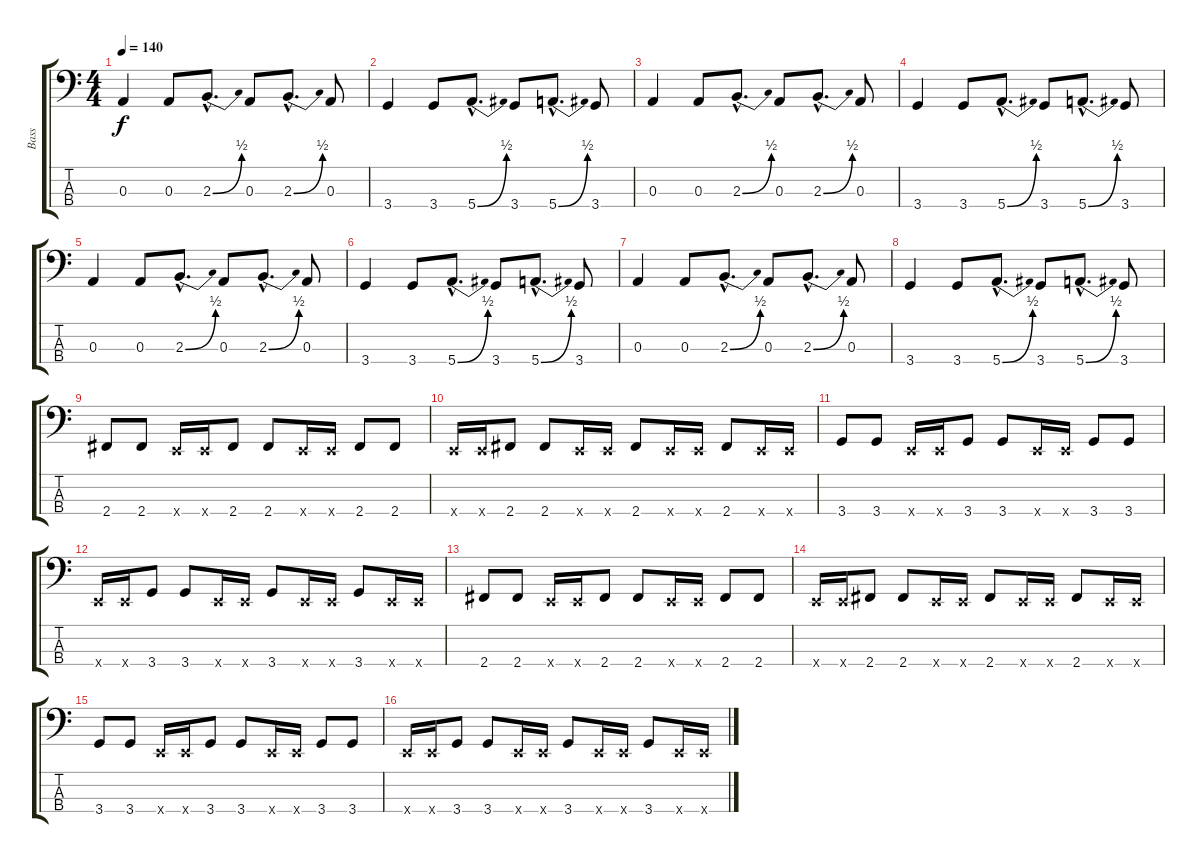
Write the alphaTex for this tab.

\track ("Bass" "Bass") {instrument electricbassfinger}
\staff {score tabs}
\tuning (G2 D2 A1 E1) {hide}
\ts (4 4)
\tempo 140
\clef f4
\ks c
0.3.4{dy f} 0.3.8 2.3{be (bend 0 0 60 2) hac}.8{d} 0.3.8 2.3{be (bend 0 0 60 2) hac}.8{d} 0.3.8 |
3.4.4 3.4.8 5.4{be (bend 0 0 60 2) hac}.8{d} 3.4.8 5.4{be (bend 0 0 60 2) hac}.8{d} 3.4.8 |
0.3.4 0.3.8 2.3{be (bend 0 0 60 2) hac}.8{d} 0.3.8 2.3{be (bend 0 0 60 2) hac}.8{d} 0.3.8 |
3.4.4 3.4.8 5.4{be (bend 0 0 60 2) hac}.8{d} 3.4.8 5.4{be (bend 0 0 60 2) hac}.8{d} 3.4.8 |
0.3.4 0.3.8 2.3{be (bend 0 0 60 2) hac}.8{d} 0.3.8 2.3{be (bend 0 0 60 2) hac}.8{d} 0.3.8 |
3.4.4 3.4.8 5.4{be (bend 0 0 60 2) hac}.8{d} 3.4.8 5.4{be (bend 0 0 60 2) hac}.8{d} 3.4.8 |
0.3.4 0.3.8 2.3{be (bend 0 0 60 2) hac}.8{d} 0.3.8 2.3{be (bend 0 0 60 2) hac}.8{d} 0.3.8 |
3.4.4 3.4.8 5.4{be (bend 0 0 60 2) hac}.8{d} 3.4.8 5.4{be (bend 0 0 60 2) hac}.8{d} 3.4.8 |
2.4.8 2.4.8 0.4{x}.16 0.4{x}.16 2.4.8 2.4.8 0.4{x}.16 0.4{x}.16 2.4.8 2.4.8 |
0.4{x}.16 0.4{x}.16 2.4.8 2.4.8 0.4{x}.16 0.4{x}.16 2.4.8 0.4{x}.16 0.4{x}.16 2.4.8 0.4{x}.16 0.4{x}.16 |
3.4.8 3.4.8 0.4{x}.16 0.4{x}.16 3.4.8 3.4.8 0.4{x}.16 0.4{x}.16 3.4.8 3.4.8 |
0.4{x}.16 0.4{x}.16 3.4.8 3.4.8 0.4{x}.16 0.4{x}.16 3.4.8 0.4{x}.16 0.4{x}.16 3.4.8 0.4{x}.16 0.4{x}.16 |
2.4.8 2.4.8 0.4{x}.16 0.4{x}.16 2.4.8 2.4.8 0.4{x}.16 0.4{x}.16 2.4.8 2.4.8 |
0.4{x}.16 0.4{x}.16 2.4.8 2.4.8 0.4{x}.16 0.4{x}.16 2.4.8 0.4{x}.16 0.4{x}.16 2.4.8 0.4{x}.16 0.4{x}.16 |
3.4.8 3.4.8 0.4{x}.16 0.4{x}.16 3.4.8 3.4.8 0.4{x}.16 0.4{x}.16 3.4.8 3.4.8 |
0.4{x}.16 0.4{x}.16 3.4.8 3.4.8 0.4{x}.16 0.4{x}.16 3.4.8 0.4{x}.16 0.4{x}.16 3.4.8 0.4{x}.16 0.4{x}.16
